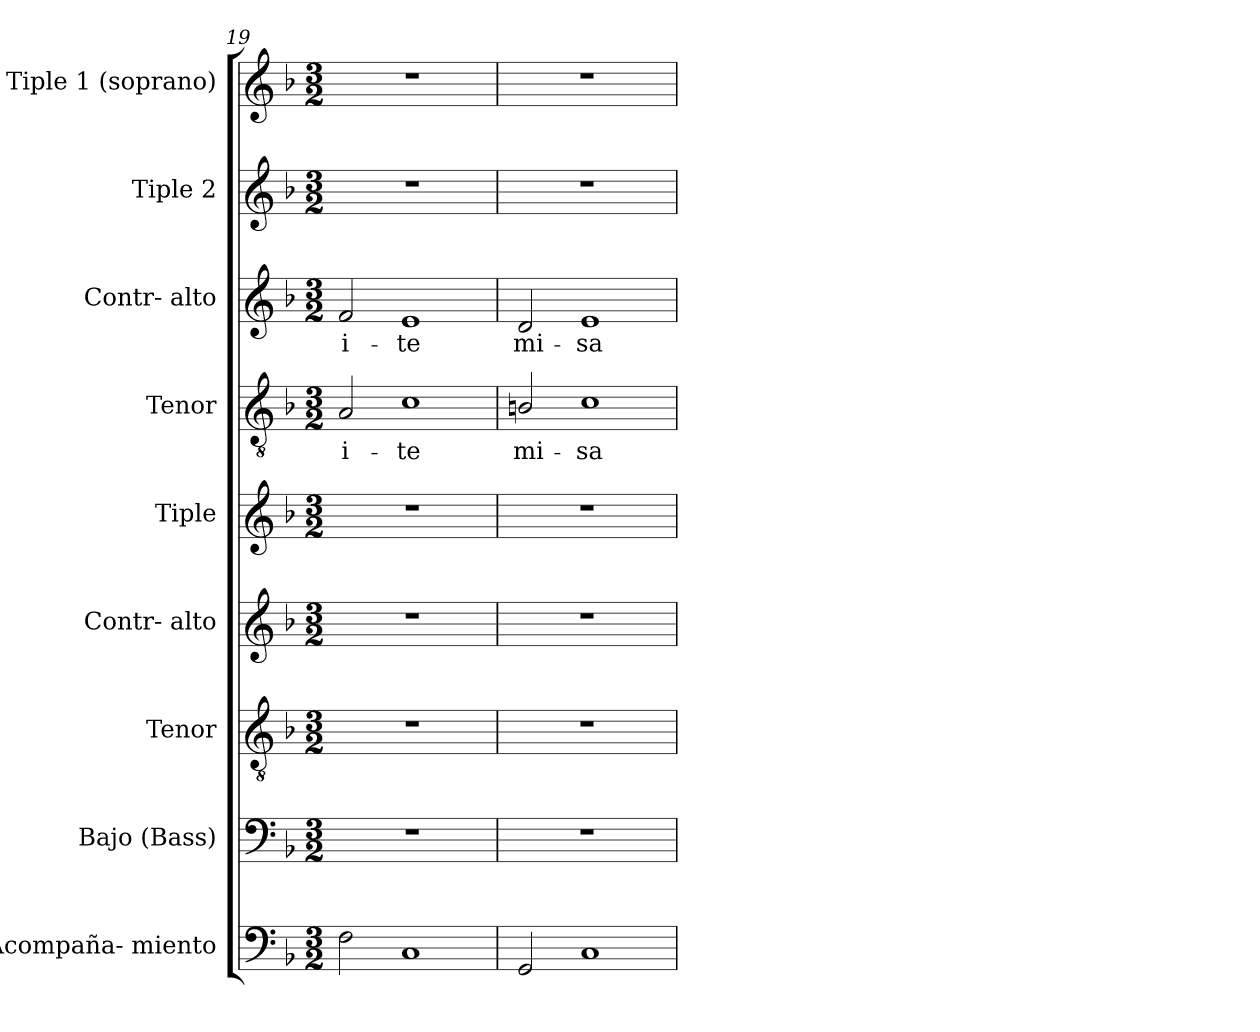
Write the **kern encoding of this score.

**kern	**kern	**kern	**kern	**kern	**kern	**text	**kern	**text	**kern	**kern
*part9	*part8	*part7	*part6	*part5	*part4	*part4	*part3	*part3	*part2	*part1
*staff9	*staff8	*staff7	*staff6	*staff5	*staff4	*staff4	*staff3	*staff3	*staff2	*staff1
*I"Acompaña- miento	*I"Bajo (Bass)	*I"Tenor	*I"Contr- alto	*I"Tiple	*I"Tenor	*	*I"Contr- alto	*	*I"Tiple 2	*I"Tiple 1 (soprano)
*I'Cont.	*I'B.	*I'T.	*I'A.	*	*I'T.	*	*I'A.	*	*	*I'S.
*clefF4	*clefF4	*clefGv2	*clefG2	*clefG2	*clefGv2	*	*clefG2	*	*clefG2	*clefG2
*	*	*ITrd7c12	*	*	*ITrd7c12	*	*	*	*	*
*k[b-]	*k[b-]	*k[b-]	*k[b-]	*k[b-]	*k[b-]	*	*k[b-]	*	*k[b-]	*k[b-]
*F:	*F:	*F:	*F:	*F:	*F:	*	*F:	*	*F:	*F:
*M3/2	*M3/2	*M3/2	*M3/2	*M3/2	*M3/2	*	*M3/2	*	*M3/2	*M3/2
=19	=19	=19	=19	=19	=19	=19	=19	=19	=19	=19
!	!LO:N:vis=1	!LO:N:vis=1	!LO:N:vis=1	!LO:N:vis=1	!	!	!	!	!	!
!	!	!	!	!	!	!LO:LY:b:color=#000000	!	!	!	!
!	!	!	!	!	!	!	!	!LO:LY:b:color=#000000	!LO:N:vis=1	!LO:N:vis=1
2Fi\	1.r	1.r	1.r	1.r	2AAi/	i-	2fi/	i-	1.r	1.r
!	!	!	!	!	!	!LO:LY:b:color=#000000	!	!	!	!
!	!	!	!	!	!	!	!	!LO:LY:b:color=#000000	!	!
1Ci	.	.	.	.	1Ci	-te	1ei	-te	.	.
=20	=20	=20	=20	=20	=20	=20	=20	=20	=20	=20
!	!LO:N:vis=1	!LO:N:vis=1	!LO:N:vis=1	!LO:N:vis=1	!	!	!	!	!	!
!	!	!	!	!	!	!LO:LY:b:color=#000000	!	!	!	!
!	!	!	!	!	!	!	!	!LO:LY:b:color=#000000	!LO:N:vis=1	!LO:N:vis=1
2GGi/	1.r	1.r	1.r	1.r	2BBni/	mi-	2di/	mi-	1.r	1.r
!	!	!	!	!	!	!LO:LY:b:color=#000000	!	!	!	!
!	!	!	!	!	!	!	!	!LO:LY:b:color=#000000	!	!
1Ci	.	.	.	.	1Ci	-sa	1ei	-sa	.	.
=	=	=	=	=	=	=	=	=	=	=
*-	*-	*-	*-	*-	*-	*-	*-	*-	*-	*-
